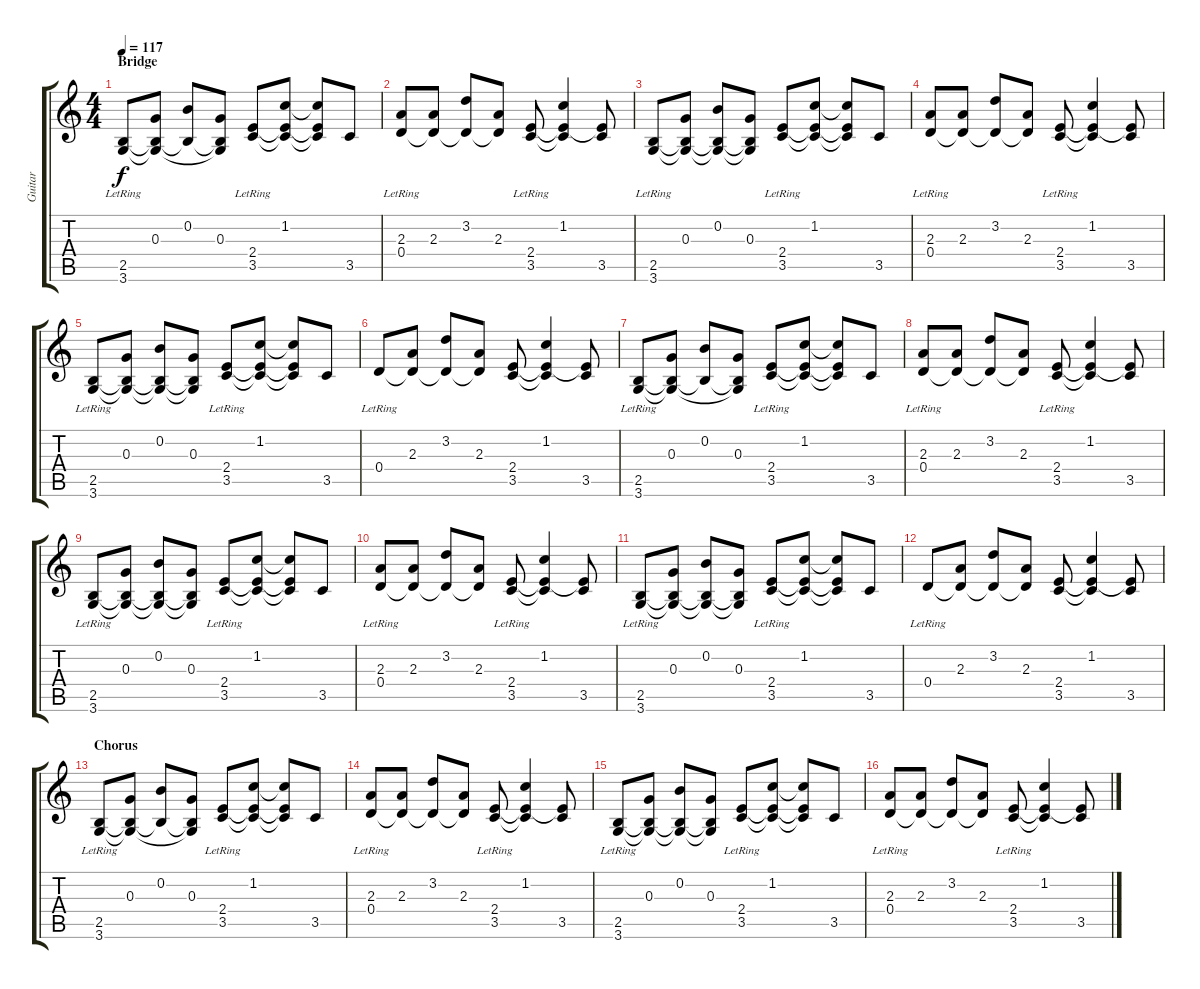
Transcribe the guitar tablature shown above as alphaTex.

\track ("Guitar" "Guitar") {instrument electricguitarmuted}
\staff {score tabs}
\tuning (E4 B3 G3 D3 A2 E2) {hide}
\ts (4 4)
\section ("" "Bridge")
\tempo 117
\clef g2
\ks c
(2.5 3.6{lr}).8{dy f instrument overdrivenguitar} (0.3 2.5{t} 3.6{t}).8 (0.2 2.5{t}).8 (0.3 2.5{t} 3.6{t}).8 (2.4 3.5{lr}).8 (1.2 2.4{t} 3.5{t}).8 (1.2{t} 2.4{t} 3.5{t}).8 3.5.8 |
(2.3 0.4{lr}).8 (2.3 0.4{t}).8 (3.2 0.4{t}).8 (2.3 0.4{t}).8 (2.4 3.5{lr}).8 (1.2 2.4{t} 3.5{t}).4 (2.4{t} 3.5).8 |
(2.5 3.6{lr}).8 (0.3 2.5{t} 3.6{t}).8 (0.2 2.5{t} 3.6{t}).8 (0.3 2.5{t} 3.6{t}).8 (2.4 3.5{lr}).8 (1.2 2.4{t} 3.5{t}).8 (1.2{t} 2.4{t} 3.5{t}).8 3.5.8 |
(2.3 0.4{lr}).8 (2.3 0.4{t}).8 (3.2 0.4{t}).8 (2.3 0.4{t}).8 (2.4 3.5{lr}).8 (1.2 2.4{t} 3.5{t}).4 (2.4{t} 3.5).8 |
(2.5 3.6{lr}).8 (0.3 2.5{t} 3.6{t}).8 (0.2 2.5{t} 3.6{t}).8 (0.3 2.5{t} 3.6{t}).8 (2.4 3.5{lr}).8 (1.2 2.4{t} 3.5{t}).8 (1.2{t} 2.4{t} 3.5{t}).8 3.5.8 |
0.4{lr}.8 (2.3 0.4{t}).8 (3.2 0.4{t}).8 (2.3 0.4{t}).8 (2.4 3.5).8 (1.2 2.4{t} 3.5{t}).4 (2.4{t} 3.5).8 |
(2.5 3.6{lr}).8{instrument overdrivenguitar} (0.3 2.5{t} 3.6{t}).8 (0.2 2.5{t}).8 (0.3 2.5{t} 3.6{t}).8 (2.4 3.5{lr}).8 (1.2 2.4{t} 3.5{t}).8 (1.2{t} 2.4{t} 3.5{t}).8 3.5.8 |
(2.3 0.4{lr}).8 (2.3 0.4{t}).8 (3.2 0.4{t}).8 (2.3 0.4{t}).8 (2.4 3.5{lr}).8 (1.2 2.4{t} 3.5{t}).4 (2.4{t} 3.5).8 |
(2.5 3.6{lr}).8 (0.3 2.5{t} 3.6{t}).8 (0.2 2.5{t} 3.6{t}).8 (0.3 2.5{t} 3.6{t}).8 (2.4 3.5{lr}).8 (1.2 2.4{t} 3.5{t}).8 (1.2{t} 2.4{t} 3.5{t}).8 3.5.8 |
(2.3 0.4{lr}).8 (2.3 0.4{t}).8 (3.2 0.4{t}).8 (2.3 0.4{t}).8 (2.4 3.5{lr}).8 (1.2 2.4{t} 3.5{t}).4 (2.4{t} 3.5).8 |
(2.5 3.6{lr}).8 (0.3 2.5{t} 3.6{t}).8 (0.2 2.5{t} 3.6{t}).8 (0.3 2.5{t} 3.6{t}).8 (2.4 3.5{lr}).8 (1.2 2.4{t} 3.5{t}).8 (1.2{t} 2.4{t} 3.5{t}).8 3.5.8 |
0.4{lr}.8 (2.3 0.4{t}).8 (3.2 0.4{t}).8 (2.3 0.4{t}).8 (2.4 3.5).8 (1.2 2.4{t} 3.5{t}).4 (2.4{t} 3.5).8 |
\section ("" "Chorus")
(2.5 3.6{lr}).8{instrument overdrivenguitar} (0.3 2.5{t} 3.6{t}).8 (0.2 2.5{t}).8 (0.3 2.5{t} 3.6{t}).8 (2.4 3.5{lr}).8 (1.2 2.4{t} 3.5{t}).8 (1.2{t} 2.4{t} 3.5{t}).8 3.5.8 |
(2.3 0.4{lr}).8 (2.3 0.4{t}).8 (3.2 0.4{t}).8 (2.3 0.4{t}).8 (2.4 3.5{lr}).8 (1.2 2.4{t} 3.5{t}).4 (2.4{t} 3.5).8 |
(2.5 3.6{lr}).8 (0.3 2.5{t} 3.6{t}).8 (0.2 2.5{t} 3.6{t}).8 (0.3 2.5{t} 3.6{t}).8 (2.4 3.5{lr}).8 (1.2 2.4{t} 3.5{t}).8 (1.2{t} 2.4{t} 3.5{t}).8 3.5.8 |
(2.3 0.4{lr}).8 (2.3 0.4{t}).8 (3.2 0.4{t}).8 (2.3 0.4{t}).8 (2.4 3.5{lr}).8 (1.2 2.4{t} 3.5{t}).4 (2.4{t} 3.5).8
